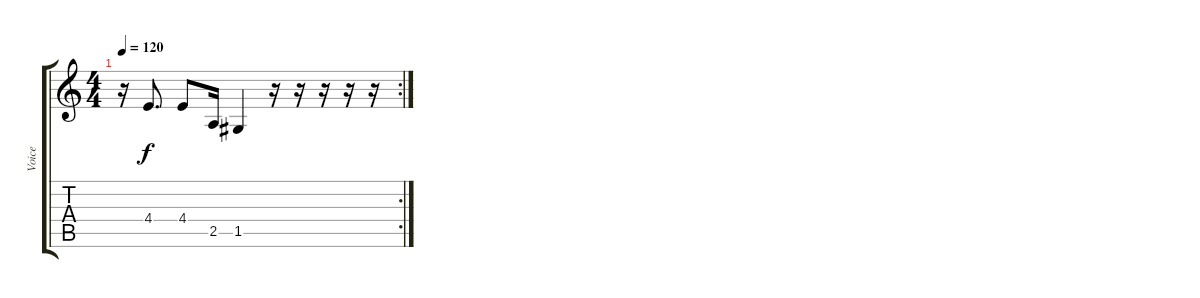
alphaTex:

\track ("Voice" "Voice") {instrument distortionguitar}
\staff {score tabs}
\tuning (D4 A3 F3 C3 G2 C2) {hide}
\rc 2
\ts (4 4)
\tempo 120
\clef g2
\ks c
r.16{dy f} 4.4.8{d} 4.4.8 2.5.16 1.5.4 r.16 r.16 r.16 r.16 r.16
